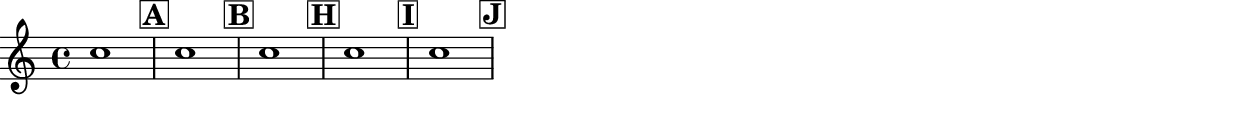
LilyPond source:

%% Generated by lilypond-book
%% Options: [exampleindent=10.16\mm,indent=0\mm,line-width=160\mm,paper-height=845.047\pt,paper-width=597.508\pt,papersize='(cons (* 597.508 pt) (* 845.047 pt)),quote]
\include "lilypond-book-preamble.ly"


% ****************************************************************
% Start cut-&-pastable-section
% ****************************************************************

#(ly:set-option 'eps-box-padding 3.000000)



\paper {
  #(set-paper-size '(cons (* 597.508 pt) (* 845.047 pt)))
  indent = 0\mm
  line-width = 160\mm
  % offset the left padding, also add 1mm as lilypond creates cropped
  % images with a little space on the right
  line-width = #(- line-width (* mm  3.000000) (* mm 1))
  line-width = 160\mm - 2.0 * 10.16\mm
  % offset the left padding, also add 1mm as lilypond creates cropped
  % images with a little space on the right
  line-width = #(- line-width (* mm  3.000000) (* mm 1))
}

\layout {
  
}




% ****************************************************************
% ly snippet:
% ****************************************************************
\sourcefileline 3128
\relative c'' {
  \set Score.rehearsalMarkFormatter = #format-mark-box-alphabet
  c1 \mark \default
  c1 \mark \default
  c1 \mark #8
  c1 \mark \default
  c1 \mark \default
}


% ****************************************************************
% end ly snippet
% ****************************************************************
